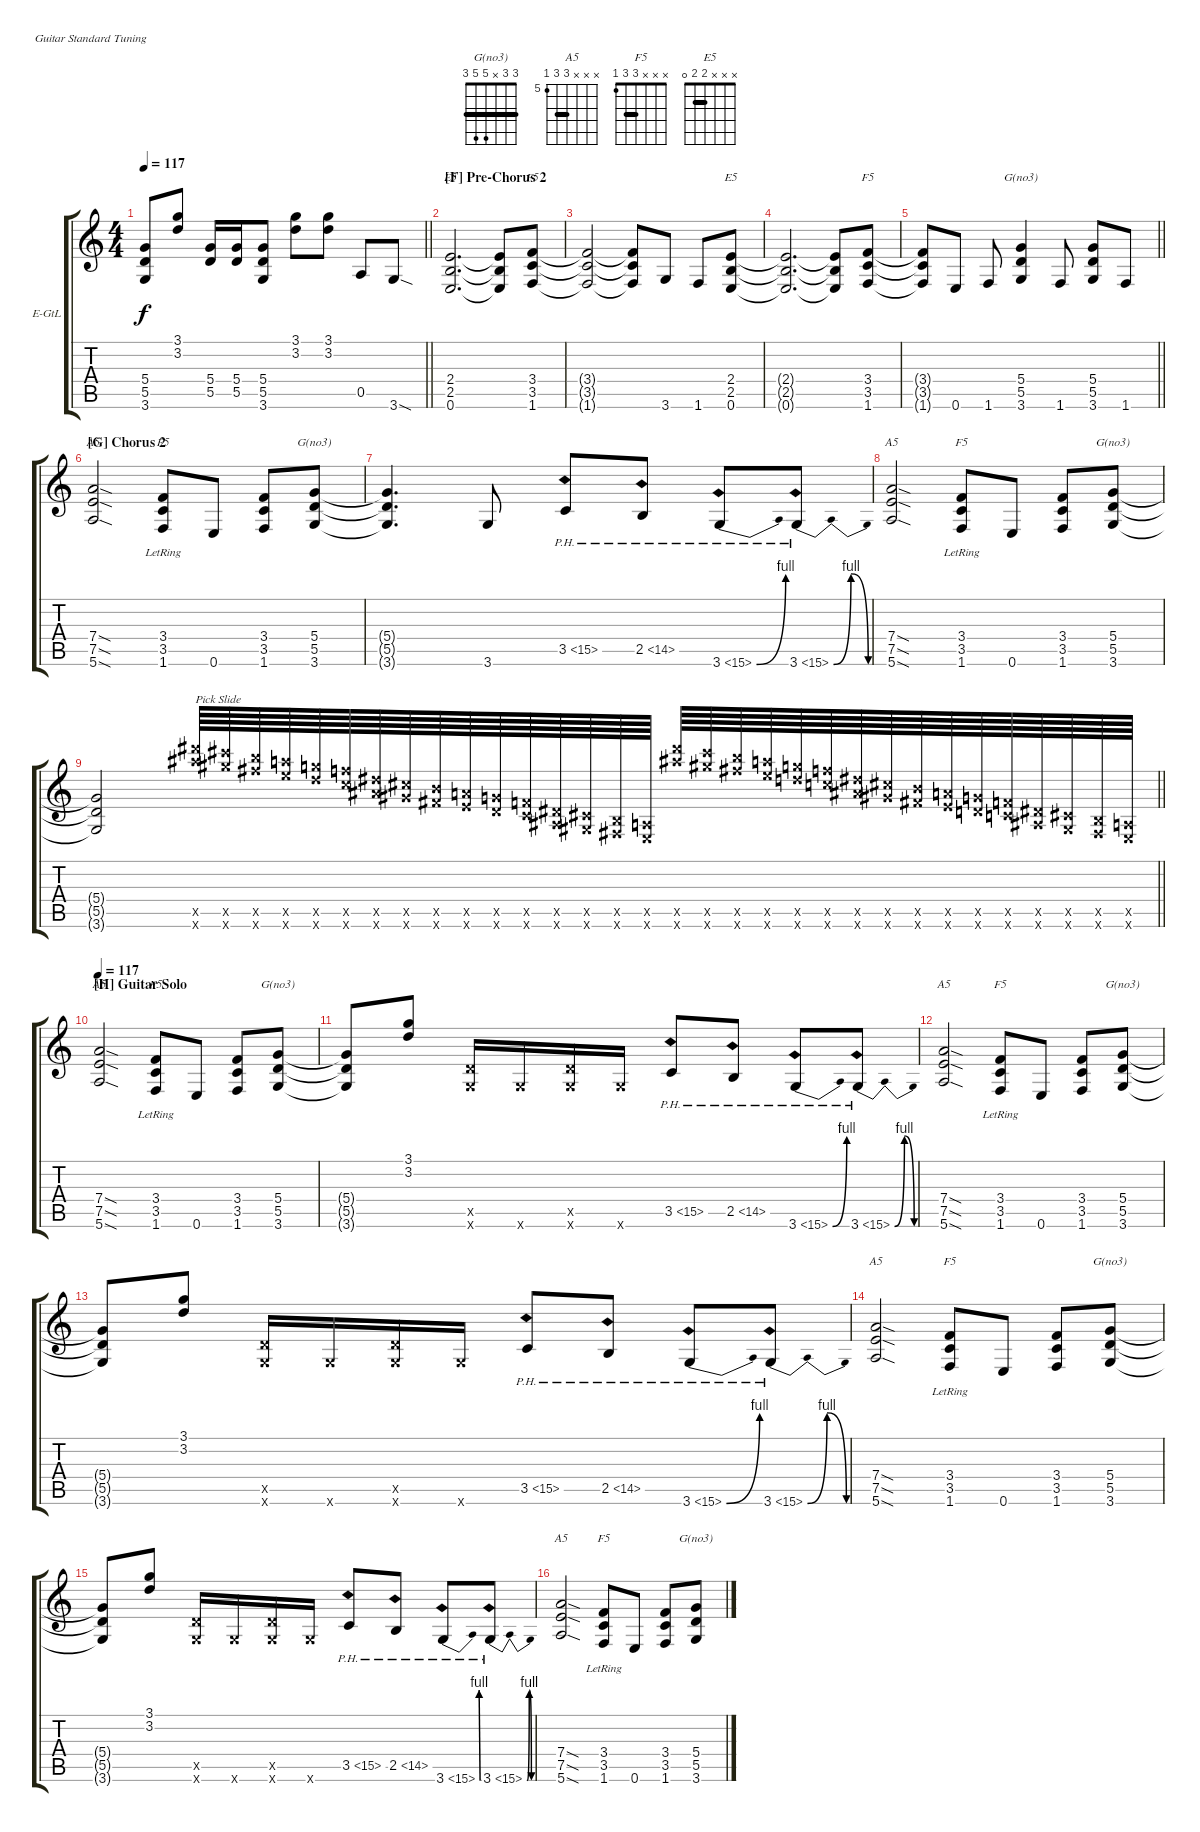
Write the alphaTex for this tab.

\bracketExtendMode groupsimilarinstruments
\firstSystemTrackNameOrientation horizontal
\otherSystemsTrackNameOrientation horizontal
\track ("Vivian Campbell L" "E-GtL") {instrument distortionguitar}
\staff {score tabs}
\tuning (E4 B3 G3 D3 A2 E2)
\chord ("G(no3)" 3 3 x 5 5 3) {barre (3 3)}
\chord ("A5" x x x 7 7 5) {firstfret 5 barre 7}
\chord ("F5" x x x 3 3 1) {barre 3}
\chord ("E5" x x x 2 2 0) {barre 2}
\ts (4 4)
\tempo 117
\clef g2
\barLineRight lightlight
\ks c
(5.4{t} 5.5{t} 3.6{t}).8{dy f} (3.1 3.2).8 (5.5 5.4).16 (5.5 5.4).16 (3.6 5.5 5.4).8 (3.2 3.1).8 (3.1 3.2).8 0.5.8 3.6{sod}.8 |
\section ("F" "Pre-Chorus 2")
(2.4 2.5 0.6).2{d ch "E5"} (0.6{t} 2.5{t} 2.4{t}).8 (3.4 3.5 1.6).8{ch "F5"} |
(3.4{t} 3.5{t} 1.6{t}).2 (1.6{t} 3.5{t} 3.4{t}).8 3.6.8 1.6.8 (2.4 2.5 0.6).8{ch "E5"} |
(2.4{t} 2.5{t} 0.6{t}).2{d} (0.6{t} 2.5{t} 2.4{t}).8 (3.4 3.5 1.6).8{ch "F5"} |
\barLineRight lightlight
(3.4{t} 3.5{t} 1.6{t}).8 0.6.8 1.6.8 (5.4 5.5 3.6).4{ch "G(no3)"} 1.6.8 (5.4 5.5 3.6).8 1.6.8 |
\section ("G" "Chorus 2")
\scale
0.261553 (7.4{sod} 7.5{sod} 5.6{sod}).2{ch "A5"} (3.4{lr} 3.5{lr} 1.6).8{ch "F5"} 0.6.8 (3.4 3.5 1.6).8 (5.4 5.5 3.6).8{ch "G(no3)"} |
\scale
0.251933 (5.4{t} 5.5{t} 3.6{t}).4{d} 3.6.8 3.5{ph 12}.8 2.5{ph 12}.8 3.6{be (bend 0 0 10.2 4) ph 12}.8 3.6{be (bendrelease 0 0 5.3999999999999995 4 17.4 4 25.2 0) ph 12}.8 |
\scale
0.202032 (7.4{sod} 7.5{sod} 5.6{sod}).2{ch "A5"} (3.4{lr} 3.5{lr} 1.6).8{ch "F5"} 0.6.8 (3.4 3.5 1.6).8 (5.4 5.5 3.6).8{ch "G(no3)"} |
\scale
0.293982
\barLineRight lightlight
(5.4{t} 5.5{t} 3.6{t}).2 (30.6{x} 30.5{x}).64{txt "Pick Slide"} (28.6{x} 28.5{x}).64 (26.6{x} 26.5{x}).64 (24.6{x} 24.5{x}).64 (22.6{x} 22.5{x}).64 (20.5{x} 20.6{x}).64 (18.5{x} 18.6{x}).64 (16.6{x} 16.5{x}).64 (14.6{x} 14.5{x}).64 (12.6{x} 12.5{x}).64 (10.6{x} 10.5{x}).64 (8.6{x} 8.5{x}).64 (6.6{x} 6.5{x}).64 (4.6{x} 4.5{x}).64 (2.6{x} 2.5{x}).64 (0.6{x} 0.5{x}).64 (30.6{x} 30.5{x}).64 (28.6{x} 28.5{x}).64 (26.6{x} 26.5{x}).64 (24.6{x} 24.5{x}).64 (22.6{x} 22.5{x}).64 (20.5{x} 20.6{x}).64 (18.5{x} 18.6{x}).64 (16.6{x} 16.5{x}).64 (14.6{x} 14.5{x}).64 (12.6{x} 12.5{x}).64 (10.6{x} 10.5{x}).64 (8.6{x} 8.5{x}).64 (6.6{x} 6.5{x}).64 (4.6{x} 4.5{x}).64 (2.6{x} 2.5{x}).64 (0.6{x} 0.5{x}).64 |
\section ("H" "Guitar Solo")
\tempo 117
(7.4{sod} 7.5{sod} 5.6{sod}).2{ch "A5"} (3.4{lr} 3.5{lr} 1.6).8{ch "F5"} 0.6.8 (3.4 3.5 1.6).8 (5.4 5.5 3.6).8{ch "G(no3)"} |
(5.4{t} 5.5{t} 3.6{t}).8 (3.1 3.2).8 (3.6{x} 5.5{x}).16 3.6{x}.16 (3.6{x} 5.5{x}).16 3.6{x}.16 3.5{ph 12}.8 2.5{ph 12}.8 3.6{be (bend 0 0 10.2 4) ph 12}.8 3.6{be (bendrelease 0 0 5.3999999999999995 4 17.4 4 25.2 0) ph 12}.8 |
(7.4{sod} 7.5{sod} 5.6{sod}).2{ch "A5"} (3.4{lr} 3.5{lr} 1.6).8{ch "F5"} 0.6.8 (3.4 3.5 1.6).8 (5.4 5.5 3.6).8{ch "G(no3)"} |
(5.4{t} 5.5{t} 3.6{t}).8 (3.1 3.2).8 (3.6{x} 5.5{x}).16 3.6{x}.16 (3.6{x} 5.5{x}).16 3.6{x}.16 3.5{ph 12}.8 2.5{ph 12}.8 3.6{be (bend 0 0 10.2 4) ph 12}.8 3.6{be (bendrelease 0 0 5.3999999999999995 4 17.4 4 25.2 0) ph 12}.8 |
(7.4{sod} 7.5{sod} 5.6{sod}).2{ch "A5"} (3.4{lr} 3.5{lr} 1.6).8{ch "F5"} 0.6.8 (3.4 3.5 1.6).8 (5.4 5.5 3.6).8{ch "G(no3)"} |
(5.4{t} 5.5{t} 3.6{t}).8 (3.1 3.2).8 (3.6{x} 5.5{x}).16 3.6{x}.16 (3.6{x} 5.5{x}).16 3.6{x}.16 3.5{ph 12}.8 2.5{ph 12}.8 3.6{be (bend 0 0 10.2 4) ph 12}.8 3.6{be (bendrelease 0 0 5.3999999999999995 4 17.4 4 25.2 0) ph 12}.8 |
(7.4{sod} 7.5{sod} 5.6{sod}).2{ch "A5"} (3.4{lr} 3.5{lr} 1.6).8{ch "F5"} 0.6.8 (3.4 3.5 1.6).8 (5.4 5.5 3.6).8{ch "G(no3)"}
